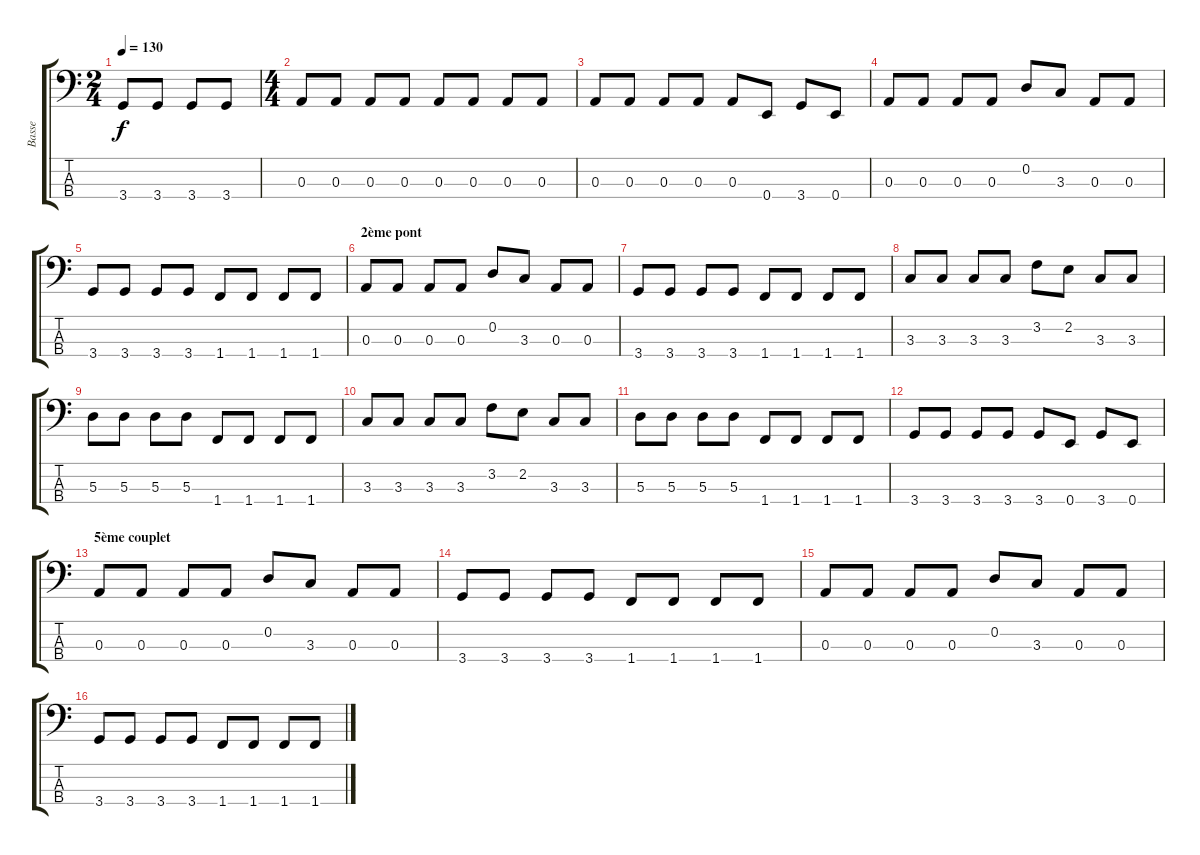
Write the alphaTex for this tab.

\track ("Basse" "Basse") {instrument electricbassfinger}
\staff {score tabs}
\tuning (G2 D2 A1 E1) {hide}
\ts (2 4)
\tempo 130
\clef f4
\ks c
3.4.8{dy f} 3.4.8 3.4.8 3.4.8 |
\ts (4 4)
0.3.8 0.3.8 0.3.8 0.3.8 0.3.8 0.3.8 0.3.8 0.3.8 |
0.3.8 0.3.8 0.3.8 0.3.8 0.3.8 0.4.8 3.4.8 0.4.8 |
0.3.8 0.3.8 0.3.8 0.3.8 0.2.8 3.3.8 0.3.8 0.3.8 |
3.4.8 3.4.8 3.4.8 3.4.8 1.4.8 1.4.8 1.4.8 1.4.8 |
\section ("" "2ème pont")
0.3.8 0.3.8 0.3.8 0.3.8 0.2.8 3.3.8 0.3.8 0.3.8 |
3.4.8 3.4.8 3.4.8 3.4.8 1.4.8 1.4.8 1.4.8 1.4.8 |
3.3.8 3.3.8 3.3.8 3.3.8 3.2.8 2.2.8 3.3.8 3.3.8 |
5.3.8 5.3.8 5.3.8 5.3.8 1.4.8 1.4.8 1.4.8 1.4.8 |
3.3.8 3.3.8 3.3.8 3.3.8 3.2.8 2.2.8 3.3.8 3.3.8 |
5.3.8 5.3.8 5.3.8 5.3.8 1.4.8 1.4.8 1.4.8 1.4.8 |
3.4.8 3.4.8 3.4.8 3.4.8 3.4.8 0.4.8 3.4.8 0.4.8 |
\section ("" "5ème couplet")
0.3.8 0.3.8 0.3.8 0.3.8 0.2.8 3.3.8 0.3.8 0.3.8 |
3.4.8 3.4.8 3.4.8 3.4.8 1.4.8 1.4.8 1.4.8 1.4.8 |
0.3.8 0.3.8 0.3.8 0.3.8 0.2.8 3.3.8 0.3.8 0.3.8 |
3.4.8 3.4.8 3.4.8 3.4.8 1.4.8 1.4.8 1.4.8 1.4.8
